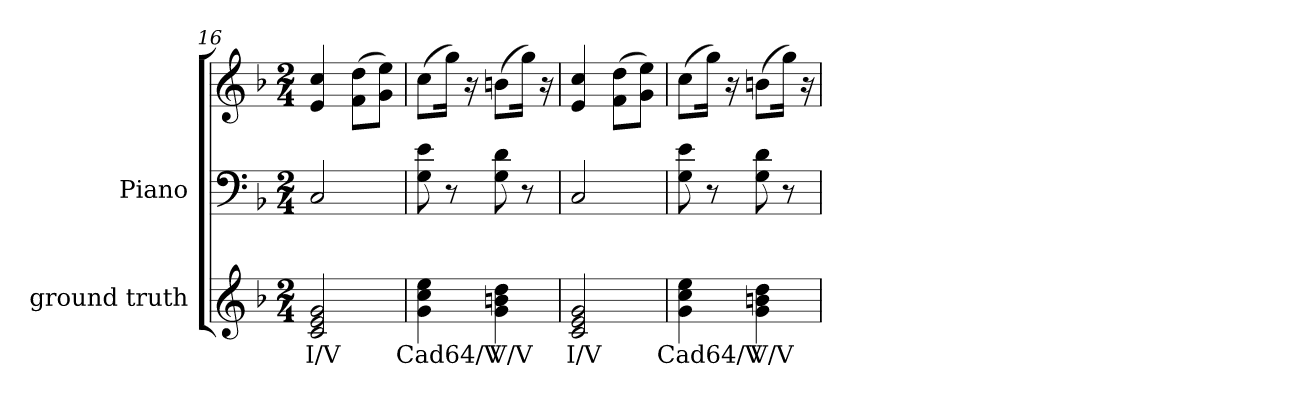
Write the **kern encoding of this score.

**kern	**text	**kern	**kern
*part2	*part2	*part1	*part1
*staff3	*staff3	*staff2	*staff1
*I"ground truth	*	*I"Piano	*
*	*	*I'Pno.	*
*	*	*clefF4	*clefG2
*k[b-]	*	*k[b-]	*k[b-]
*F:	*	*F:	*F:
*M2/4	*	*M2/4	*M2/4
=16	=16	=16	=16
2c 2e 2g	I/V	2C/	4e/ 4cc/
.	.	.	(>8f\ 8dd\L
.	.	.	8g\ 8ee\J)
=17	=17	=17	=17
4g 4cc 4ee	Cad64/V	8G\ 8e\	(>8cc\L
.	.	8r	16gg\Jk)
.	.	.	16r
4g 4bn 4dd	V/V	8G\ 8d\	(>8bn\L
.	.	8r	16gg\Jk)
.	.	.	16r
=18	=18	=18	=18
2c 2e 2g	I/V	2C/	4e/ 4cc/
.	.	.	(>8f\ 8dd\L
.	.	.	8g\ 8ee\J)
=19	=19	=19	=19
4g 4cc 4ee	Cad64/V	8G\ 8e\	(>8cc\L
.	.	8r	16gg\Jk)
.	.	.	16r
4g 4bn 4dd	V/V	8G\ 8d\	(>8bn\L
.	.	8r	16gg\Jk)
.	.	.	16r
=	=	=	=
*-	*-	*-	*-
